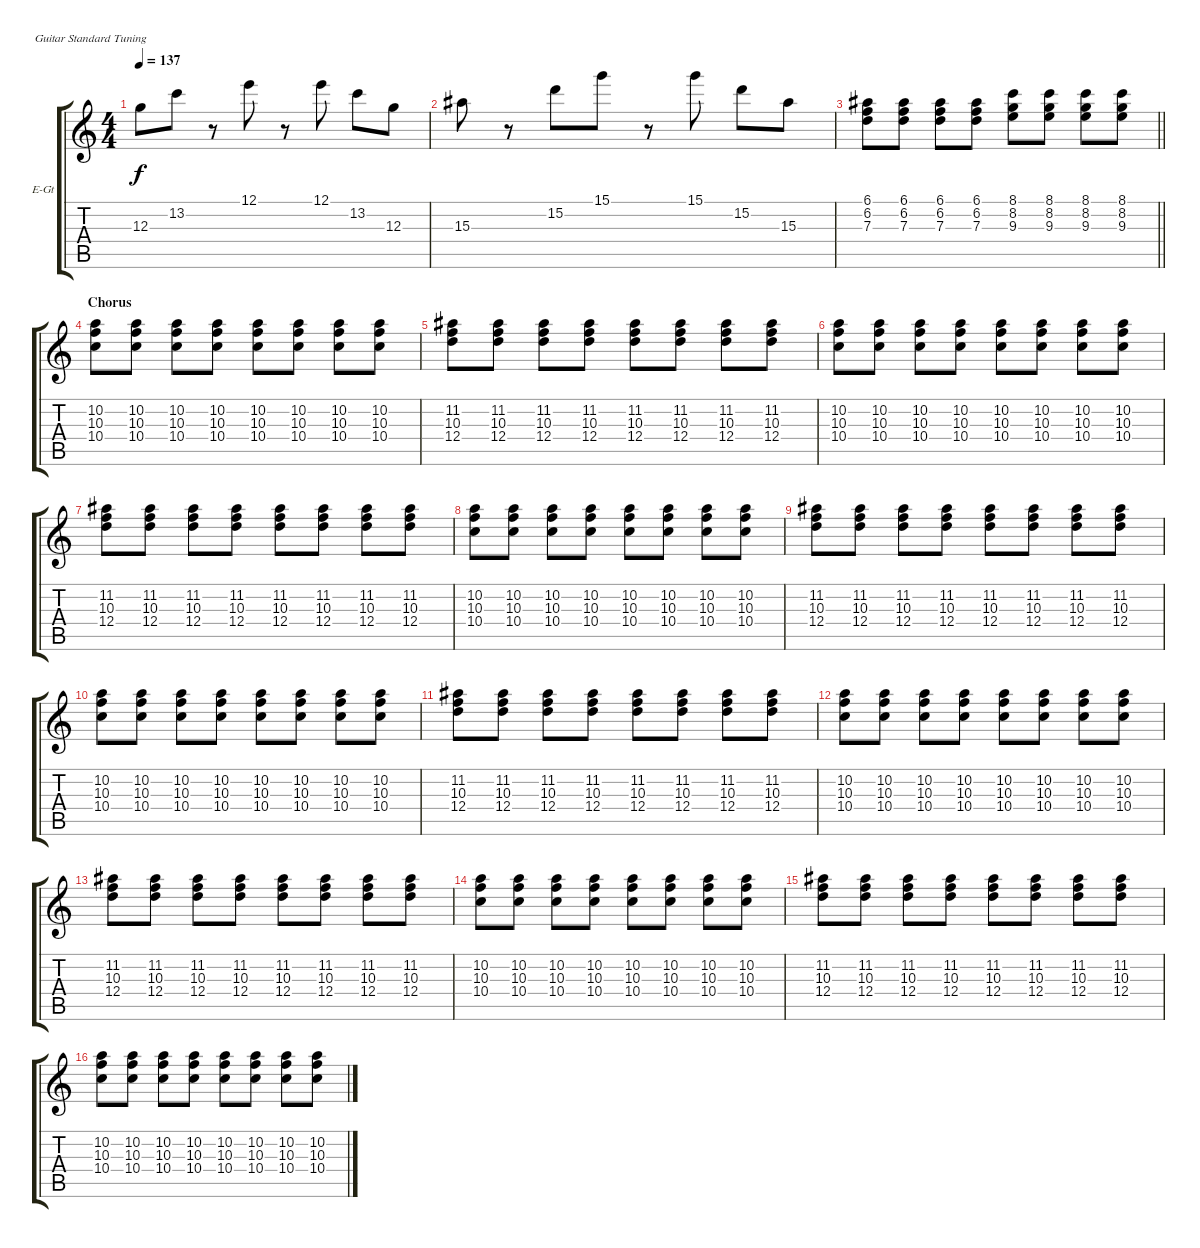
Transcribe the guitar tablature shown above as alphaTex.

\bracketExtendMode groupsimilarinstruments
\firstSystemTrackNameOrientation horizontal
\otherSystemsTrackNameOrientation horizontal
\track ("Albert Hammond, Jr" "E-Gt") {instrument distortionguitar}
\staff {score tabs}
\tuning (E4 B3 G3 D3 A2 E2)
\ts (4 4)
\tempo 137
\clef g2
\ks c
12.3.8{dy f} 13.2.8 r.8 12.1.8 r.8 12.1.8 13.2.8 12.3.8 |
15.3.8 r.8 15.2.8 15.1.8 r.8 15.1.8 15.2.8 15.3.8 |
\barLineRight lightlight
(6.1 6.2 7.3).8 (6.1 6.2 7.3).8 (6.1 6.2 7.3).8 (6.1 6.2 7.3).8 (8.1 8.2 9.3).8 (8.1 8.2 9.3).8 (8.1 8.2 9.3).8 (8.1 8.2 9.3).8 |
\section ("" "Chorus")
(10.2 10.3 10.4).8 (10.2 10.3 10.4).8 (10.2 10.3 10.4).8 (10.2 10.3 10.4).8 (10.2 10.3 10.4).8 (10.2 10.3 10.4).8 (10.2 10.3 10.4).8 (10.2 10.3 10.4).8 |
(11.2 10.3 12.4).8 (11.2 10.3 12.4).8 (11.2 10.3 12.4).8 (11.2 10.3 12.4).8 (11.2 10.3 12.4).8 (11.2 10.3 12.4).8 (11.2 10.3 12.4).8 (11.2 10.3 12.4).8 |
(10.2 10.3 10.4).8 (10.2 10.3 10.4).8 (10.2 10.3 10.4).8 (10.2 10.3 10.4).8 (10.2 10.3 10.4).8 (10.2 10.3 10.4).8 (10.2 10.3 10.4).8 (10.2 10.3 10.4).8 |
(11.2 10.3 12.4).8 (11.2 10.3 12.4).8 (11.2 10.3 12.4).8 (11.2 10.3 12.4).8 (11.2 10.3 12.4).8 (11.2 10.3 12.4).8 (11.2 10.3 12.4).8 (11.2 10.3 12.4).8 |
(10.2 10.3 10.4).8 (10.2 10.3 10.4).8 (10.2 10.3 10.4).8 (10.2 10.3 10.4).8 (10.2 10.3 10.4).8 (10.2 10.3 10.4).8 (10.2 10.3 10.4).8 (10.2 10.3 10.4).8 |
(11.2 10.3 12.4).8 (11.2 10.3 12.4).8 (11.2 10.3 12.4).8 (11.2 10.3 12.4).8 (11.2 10.3 12.4).8 (11.2 10.3 12.4).8 (11.2 10.3 12.4).8 (11.2 10.3 12.4).8 |
(10.2 10.3 10.4).8 (10.2 10.3 10.4).8 (10.2 10.3 10.4).8 (10.2 10.3 10.4).8 (10.2 10.3 10.4).8 (10.2 10.3 10.4).8 (10.2 10.3 10.4).8 (10.2 10.3 10.4).8 |
(11.2 10.3 12.4).8 (11.2 10.3 12.4).8 (11.2 10.3 12.4).8 (11.2 10.3 12.4).8 (11.2 10.3 12.4).8 (11.2 10.3 12.4).8 (11.2 10.3 12.4).8 (11.2 10.3 12.4).8 |
(10.2 10.3 10.4).8 (10.2 10.3 10.4).8 (10.2 10.3 10.4).8 (10.2 10.3 10.4).8 (10.2 10.3 10.4).8 (10.2 10.3 10.4).8 (10.2 10.3 10.4).8 (10.2 10.3 10.4).8 |
(11.2 10.3 12.4).8 (11.2 10.3 12.4).8 (11.2 10.3 12.4).8 (11.2 10.3 12.4).8 (11.2 10.3 12.4).8 (11.2 10.3 12.4).8 (11.2 10.3 12.4).8 (11.2 10.3 12.4).8 |
(10.2 10.3 10.4).8 (10.2 10.3 10.4).8 (10.2 10.3 10.4).8 (10.2 10.3 10.4).8 (10.2 10.3 10.4).8 (10.2 10.3 10.4).8 (10.2 10.3 10.4).8 (10.2 10.3 10.4).8 |
(11.2 10.3 12.4).8 (11.2 10.3 12.4).8 (11.2 10.3 12.4).8 (11.2 10.3 12.4).8 (11.2 10.3 12.4).8 (11.2 10.3 12.4).8 (11.2 10.3 12.4).8 (11.2 10.3 12.4).8 |
(10.2 10.3 10.4).8 (10.2 10.3 10.4).8 (10.2 10.3 10.4).8 (10.2 10.3 10.4).8 (10.2 10.3 10.4).8 (10.2 10.3 10.4).8 (10.2 10.3 10.4).8 (10.2 10.3 10.4).8
